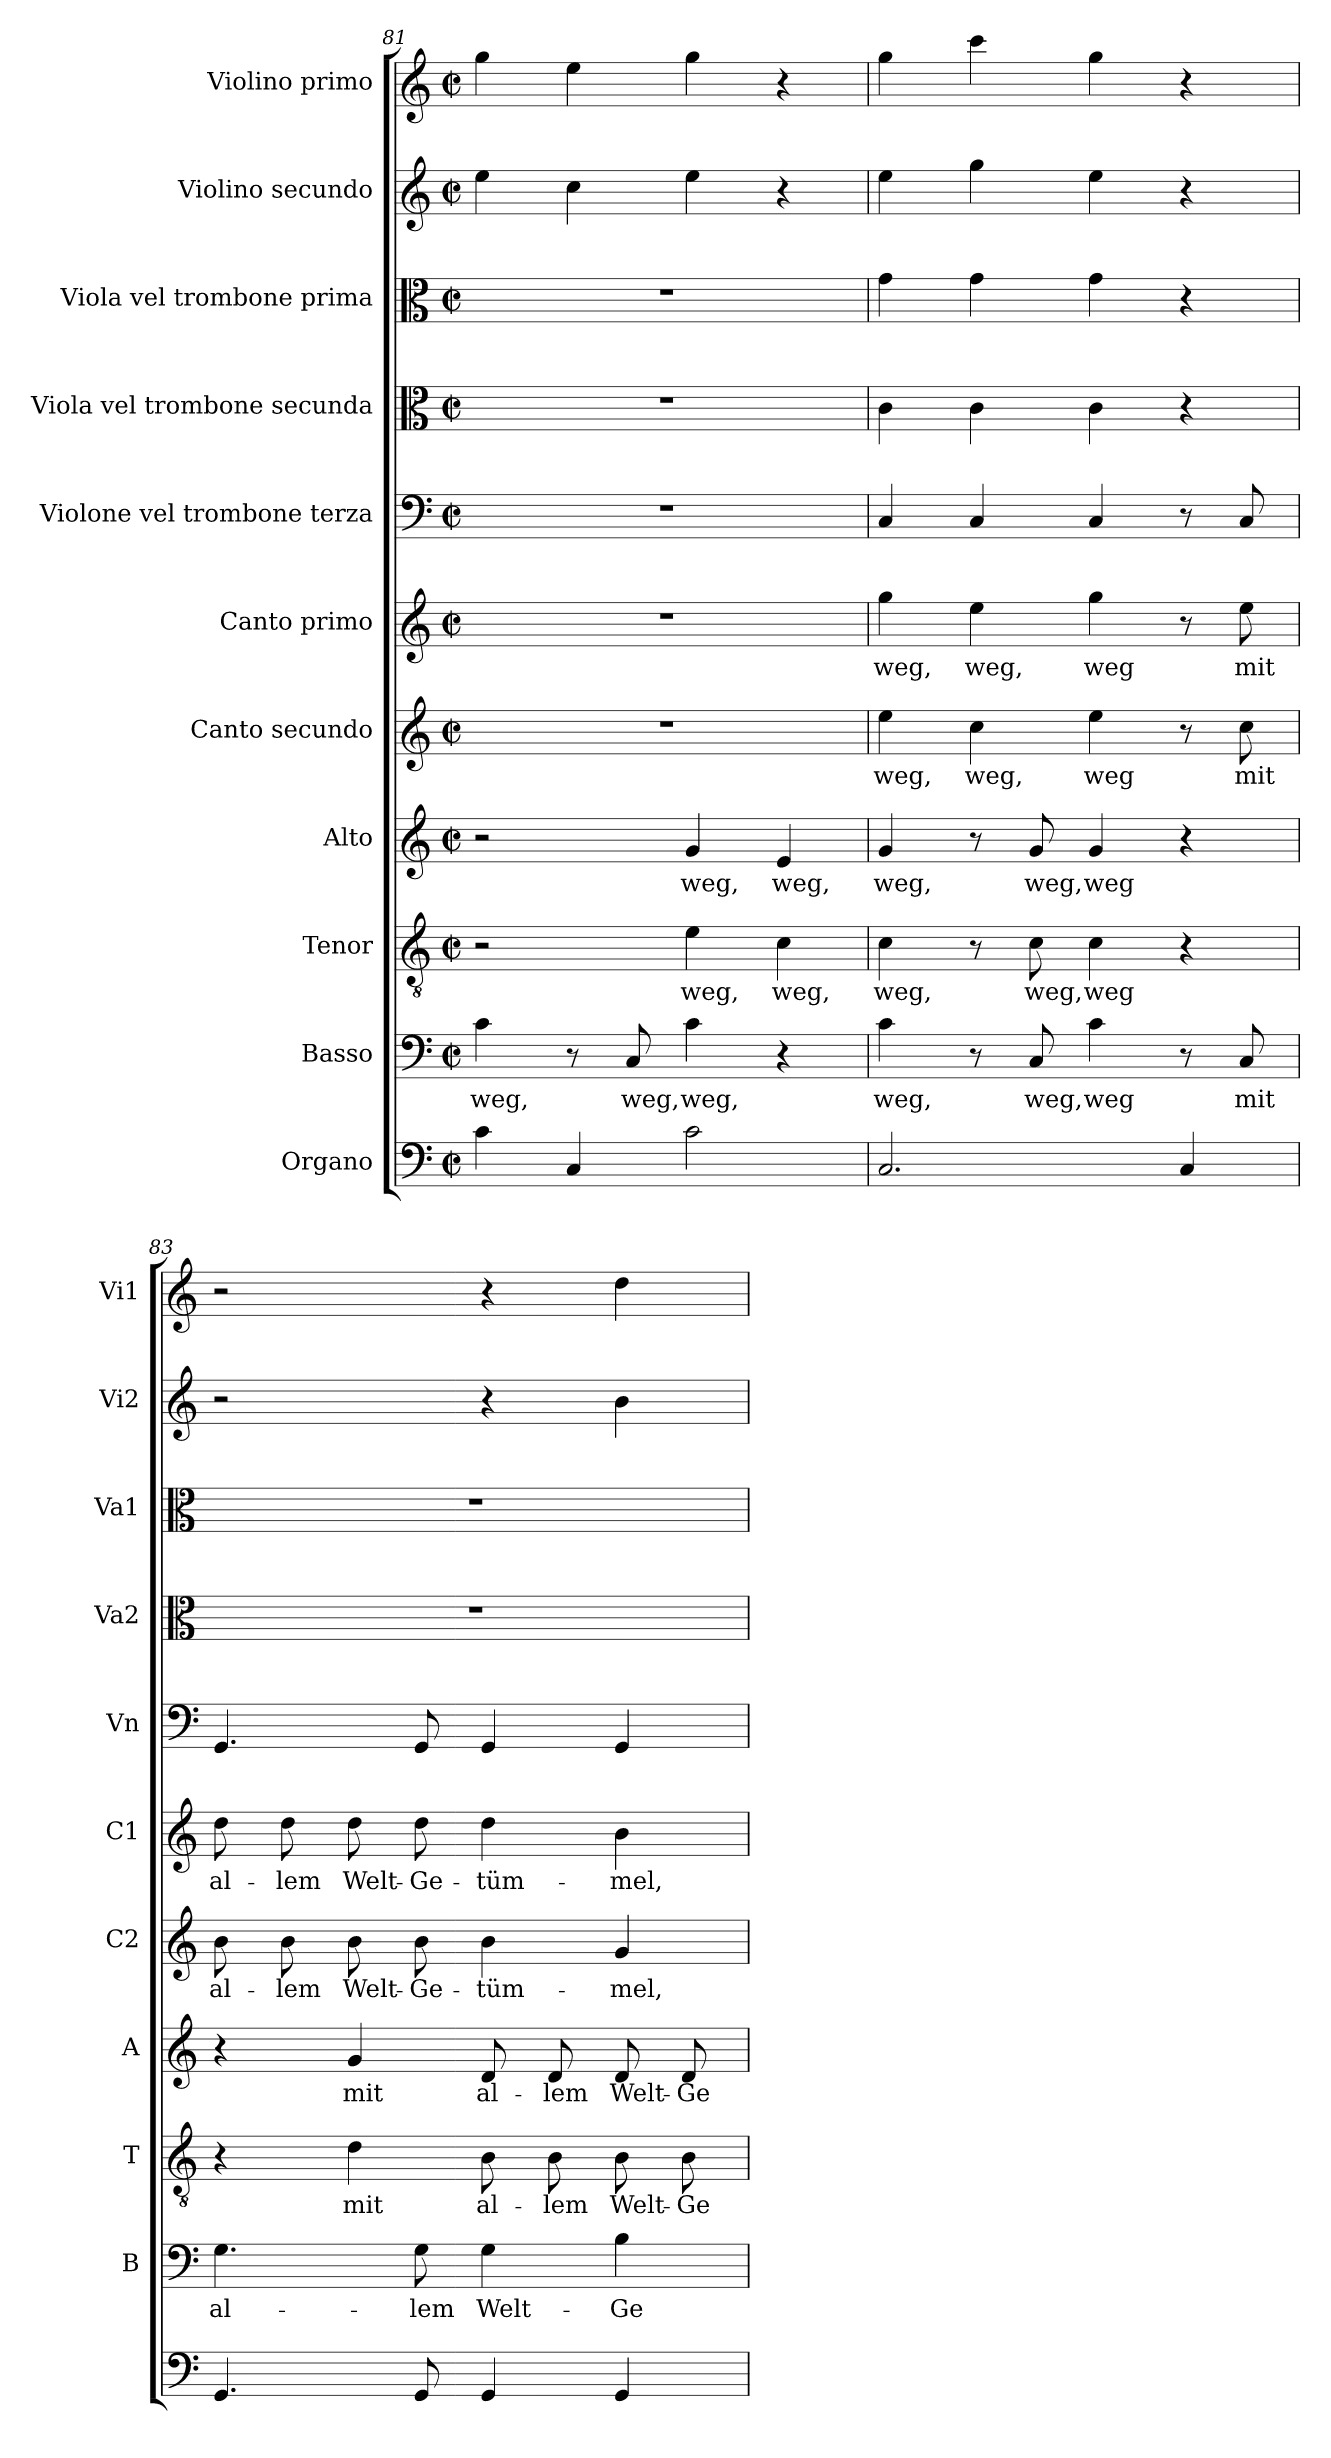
**kern	**kern	**text	**kern	**text	**kern	**text	**kern	**text	**kern	**text	**kern	**kern	**kern	**kern	**kern
*part11	*part10	*part10	*part9	*part9	*part8	*part8	*part7	*part7	*part6	*part6	*part5	*part4	*part3	*part2	*part1
*staff11	*staff10	*staff10	*staff9	*staff9	*staff8	*staff8	*staff7	*staff7	*staff6	*staff6	*staff5	*staff4	*staff3	*staff2	*staff1
*I"Organo	*I"Basso	*	*I"Tenor	*	*I"Alto	*	*I"Canto secundo	*	*I"Canto primo	*	*I"Violone vel trombone  terza	*I"Viola vel trombone secunda	*I"Viola vel trombone prima	*I"Violino secundo	*I"Violino primo
*	*I'B	*	*I'T	*	*I'A	*	*I'C2	*	*I'C1	*	*I'Vn	*I'Va2	*I'Va1	*I'Vi2	*I'Vi1
*clefF4	*clefF4	*	*clefGv2	*	*clefG2	*	*clefG2	*	*clefG2	*	*clefF4	*clefC3	*clefC3	*clefG2	*clefG2
*k[]	*k[]	*	*k[]	*	*k[]	*	*k[]	*	*k[]	*	*k[]	*k[]	*k[]	*k[]	*k[]
*C:	*C:	*	*C:	*	*C:	*	*C:	*	*C:	*	*C:	*C:	*C:	*C:	*C:
*M2/2	*M2/2	*	*M2/2	*	*M2/2	*	*M2/2	*	*M2/2	*	*M2/2	*M2/2	*M2/2	*M2/2	*M2/2
*met(c|)	*met(c|)	*	*met(c|)	*	*met(c|)	*	*met(c|)	*	*met(c|)	*	*met(c|)	*met(c|)	*met(c|)	*met(c|)	*met(c|)
=81	=81	=81	=81	=81	=81	=81	=81	=81	=81	=81	=81	=81	=81	=81	=81
!	!	!LO:LY:b	!	!	!	!	!	!	!	!	!	!	!	!	!
4c\	4c\	weg,	2r	.	2r	.	1r	.	1r	.	1r	1r	1r	4ee\	4gg\
4C/	8r	.	.	.	.	.	.	.	.	.	.	.	.	4cc\	4ee\
!	!	!LO:LY:b	!	!	!	!	!	!	!	!	!	!	!	!	!
.	8C/	weg,	.	.	.	.	.	.	.	.	.	.	.	.	.
!	!	!LO:LY:b	!	!	!	!	!	!	!	!	!	!	!	!	!
!	!	!	!	!LO:LY:b	!	!	!	!	!	!	!	!	!	!	!
!	!	!	!	!	!	!LO:LY:b	!	!	!	!	!	!	!	!	!
2c\	4c\	weg,	4e\	weg,	4g/	weg,	.	.	.	.	.	.	.	4ee\	4gg\
!	!	!	!	!LO:LY:b	!	!	!	!	!	!	!	!	!	!	!
!	!	!	!	!	!	!LO:LY:b	!	!	!	!	!	!	!	!	!
.	4r	.	4c\	weg,	4e/	weg,	.	.	.	.	.	.	.	4r	4r
=82	=82	=82	=82	=82	=82	=82	=82	=82	=82	=82	=82	=82	=82	=82	=82
!	!	!LO:LY:b	!	!	!	!	!	!	!	!	!	!	!	!	!
!	!	!	!	!LO:LY:b	!	!	!	!	!	!	!	!	!	!	!
!	!	!	!	!	!	!LO:LY:b	!	!	!	!	!	!	!	!	!
!	!	!	!	!	!	!	!	!LO:LY:b	!	!	!	!	!	!	!
!	!	!	!	!	!	!	!	!	!	!LO:LY:b	!	!	!	!	!
2.C/	4c\	weg,	4c\	weg,	4g/	weg,	4ee\	weg,	4gg\	weg,	4C/	4c\	4g\	4ee\	4gg\
!	!	!	!	!	!	!	!	!LO:LY:b	!	!	!	!	!	!	!
!	!	!	!	!	!	!	!	!	!	!LO:LY:b	!	!	!	!	!
.	8r	.	8r	.	8r	.	4cc\	weg,	4ee\	weg,	4C/	4c\	4g\	4gg\	4ccc\
!	!	!LO:LY:b	!	!	!	!	!	!	!	!	!	!	!	!	!
!	!	!	!	!LO:LY:b	!	!	!	!	!	!	!	!	!	!	!
!	!	!	!	!	!	!LO:LY:b	!	!	!	!	!	!	!	!	!
.	8C/	weg,	8c\	weg,	8g/	weg,	.	.	.	.	.	.	.	.	.
!	!	!LO:LY:b	!	!	!	!	!	!	!	!	!	!	!	!	!
!	!	!	!	!LO:LY:b	!	!	!	!	!	!	!	!	!	!	!
!	!	!	!	!	!	!LO:LY:b	!	!	!	!	!	!	!	!	!
!	!	!	!	!	!	!	!	!LO:LY:b	!	!	!	!	!	!	!
!	!	!	!	!	!	!	!	!	!	!LO:LY:b	!	!	!	!	!
.	4c\	weg	4c\	weg	4g/	weg	4ee\	weg	4gg\	weg	4C/	4c\	4g\	4ee\	4gg\
4C/	8r	.	4r	.	4r	.	8r	.	8r	.	8r	4r	4r	4r	4r
!	!	!LO:LY:b	!	!	!	!	!	!	!	!	!	!	!	!	!
!	!	!	!	!	!	!	!	!LO:LY:b	!	!	!	!	!	!	!
!	!	!	!	!	!	!	!	!	!	!LO:LY:b	!	!	!	!	!
.	8C/	mit	.	.	.	.	8cc\	mit	8ee\	mit	8C/	.	.	.	.
!!LO:PB:g=z
=83	=83	=83	=83	=83	=83	=83	=83	=83	=83	=83	=83	=83	=83	=83	=83
!	!	!LO:LY:b	!	!	!	!	!	!	!	!	!	!	!	!	!
!	!	!	!	!	!	!	!	!LO:LY:b	!	!	!	!	!	!	!
!	!	!	!	!	!	!	!	!	!	!LO:LY:b	!	!	!	!	!
4.GG/	4.G\	al-	4r	.	4r	.	8b\	al-	8dd\	al-	4.GG/	1r	1r	2r	2r
!	!	!	!	!	!	!	!	!LO:LY:b	!	!	!	!	!	!	!
!	!	!	!	!	!	!	!	!	!	!LO:LY:b	!	!	!	!	!
.	.	.	.	.	.	.	8b\	-lem	8dd\	-lem	.	.	.	.	.
!	!	!	!	!LO:LY:b	!	!	!	!	!	!	!	!	!	!	!
!	!	!	!	!	!	!LO:LY:b	!	!	!	!	!	!	!	!	!
!	!	!	!	!	!	!	!	!LO:LY:b	!	!	!	!	!	!	!
!	!	!	!	!	!	!	!	!	!	!LO:LY:b	!	!	!	!	!
.	.	.	4d\	mit	4g/	mit	8b\	Welt-	8dd\	Welt-	.	.	.	.	.
!	!	!LO:LY:b	!	!	!	!	!	!	!	!	!	!	!	!	!
!	!	!	!	!	!	!	!	!LO:LY:b	!	!	!	!	!	!	!
!	!	!	!	!	!	!	!	!	!	!LO:LY:b	!	!	!	!	!
8GG/	8G\	-lem	.	.	.	.	8b\	-Ge-	8dd\	-Ge-	8GG/	.	.	.	.
!	!	!LO:LY:b	!	!	!	!	!	!	!	!	!	!	!	!	!
!	!	!	!	!LO:LY:b	!	!	!	!	!	!	!	!	!	!	!
!	!	!	!	!	!	!LO:LY:b	!	!	!	!	!	!	!	!	!
!	!	!	!	!	!	!	!	!LO:LY:b	!	!	!	!	!	!	!
!	!	!	!	!	!	!	!	!	!	!LO:LY:b	!	!	!	!	!
4GG/	4G\	Welt-	8B\	al-	8d/	al-	4b\	-tüm-	4dd\	-tüm-	4GG/	.	.	4r	4r
!	!	!	!	!LO:LY:b	!	!	!	!	!	!	!	!	!	!	!
!	!	!	!	!	!	!LO:LY:b	!	!	!	!	!	!	!	!	!
.	.	.	8B\	-lem	8d/	-lem	.	.	.	.	.	.	.	.	.
!	!	!LO:LY:b	!	!	!	!	!	!	!	!	!	!	!	!	!
!	!	!	!	!LO:LY:b	!	!	!	!	!	!	!	!	!	!	!
!	!	!	!	!	!	!LO:LY:b	!	!	!	!	!	!	!	!	!
!	!	!	!	!	!	!	!	!LO:LY:b	!	!	!	!	!	!	!
!	!	!	!	!	!	!	!	!	!	!LO:LY:b	!	!	!	!	!
4GG/	4B\	-Ge-	8B\	Welt-	8d/	Welt-	4g/	-mel,	4b\	-mel,	4GG/	.	.	4b\	4dd\
!	!	!	!	!LO:LY:b	!	!	!	!	!	!	!	!	!	!	!
!	!	!	!	!	!	!LO:LY:b	!	!	!	!	!	!	!	!	!
.	.	.	8B\	-Ge-	8d/	-Ge-	.	.	.	.	.	.	.	.	.
=	=	=	=	=	=	=	=	=	=	=	=	=	=	=	=
*-	*-	*-	*-	*-	*-	*-	*-	*-	*-	*-	*-	*-	*-	*-	*-
